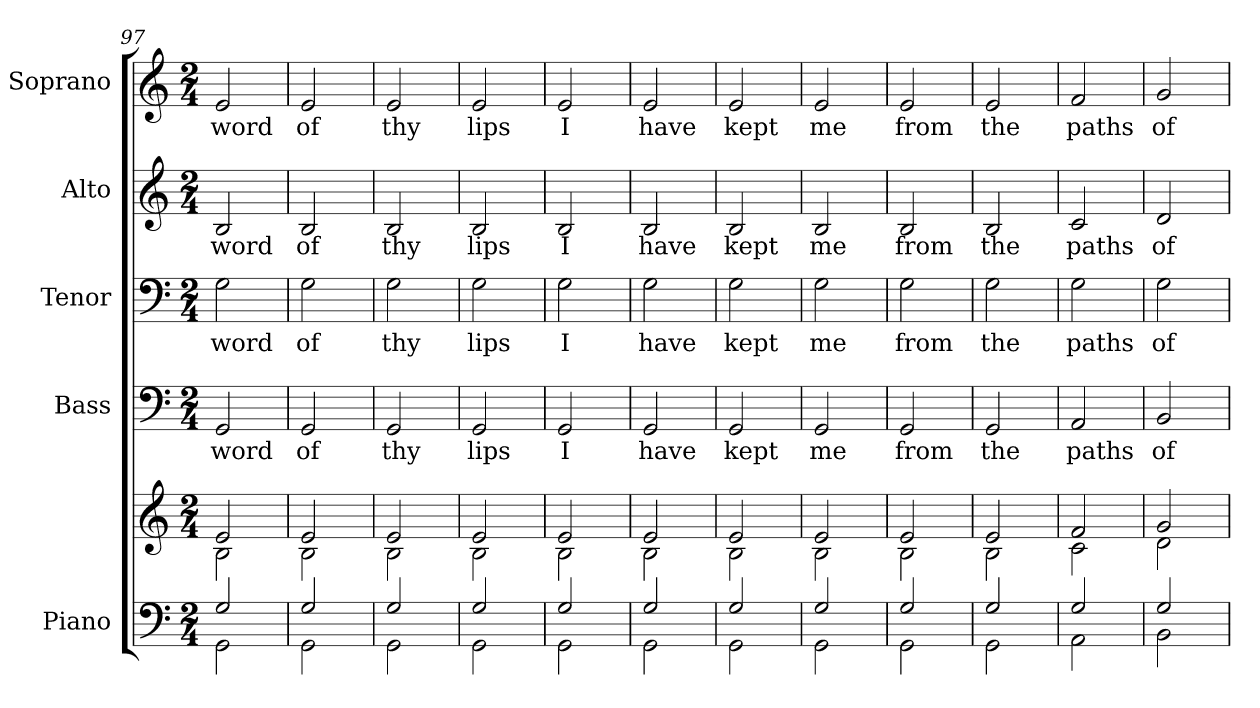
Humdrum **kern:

**kern	**kern	**kern	**text	**kern	**text	**kern	**text	**kern	**text
*part5	*part5	*part4	*part4	*part3	*part3	*part2	*part2	*part1	*part1
*staff6	*staff5	*staff4	*staff4	*staff3	*staff3	*staff2	*staff2	*staff1	*staff1
*I"Piano	*	*I"Bass	*	*I"Tenor	*	*I"Alto	*	*I"Soprano	*
*I'Pno.	*	*I'B.	*	*	*	*I'A.	*	*I'S.	*
!!LO:PB:g=z
*clefF4	*clefG2	*clefF4	*	*clefF4	*	*clefG2	*	*clefG2	*
*k[]	*k[]	*k[]	*	*k[]	*	*k[]	*	*k[]	*
*C:	*C:	*C:	*	*C:	*	*C:	*	*C:	*
*M2/4	*M2/4	*M2/4	*	*M2/4	*	*M2/4	*	*M2/4	*
=97	=97	=97	=97	=97	=97	=97	=97	=97	=97
*^	*^	*	*	*	*	*	*	*	*
!	!	!	!	!	!LO:LY:b:color=#000000	!	!	!	!	!	!
!	!	!	!	!	!	!	!LO:LY:b:color=#000000	!	!	!	!
!	!	!	!	!	!	!	!	!	!LO:LY:b:color=#000000	!	!
!	!	!	!	!	!	!	!	!	!	!	!LO:LY:b:color=#000000
2Gi/	2GGi\	2ei/	2Bi\	2GGi/	word	2Gi\	word	2Bi/	word	2ei/	word
=98	=98	=98	=98	=98	=98	=98	=98	=98	=98	=98	=98
!	!	!	!	!	!LO:LY:b:color=#000000	!	!	!	!	!	!
!	!	!	!	!	!	!	!LO:LY:b:color=#000000	!	!	!	!
!	!	!	!	!	!	!	!	!	!LO:LY:b:color=#000000	!	!
!	!	!	!	!	!	!	!	!	!	!	!LO:LY:b:color=#000000
2Gi/	2GGi\	2ei/	2Bi\	2GGi/	of	2Gi\	of	2Bi/	of	2ei/	of
=99	=99	=99	=99	=99	=99	=99	=99	=99	=99	=99	=99
!	!	!	!	!	!LO:LY:b:color=#000000	!	!	!	!	!	!
!	!	!	!	!	!	!	!LO:LY:b:color=#000000	!	!	!	!
!	!	!	!	!	!	!	!	!	!LO:LY:b:color=#000000	!	!
!	!	!	!	!	!	!	!	!	!	!	!LO:LY:b:color=#000000
2Gi/	2GGi\	2ei/	2Bi\	2GGi/	thy	2Gi\	thy	2Bi/	thy	2ei/	thy
=100	=100	=100	=100	=100	=100	=100	=100	=100	=100	=100	=100
!	!	!	!	!	!LO:LY:b:color=#000000	!	!	!	!	!	!
!	!	!	!	!	!	!	!LO:LY:b:color=#000000	!	!	!	!
!	!	!	!	!	!	!	!	!	!LO:LY:b:color=#000000	!	!
!	!	!	!	!	!	!	!	!	!	!	!LO:LY:b:color=#000000
2Gi/	2GGi\	2ei/	2Bi\	2GGi/	lips	2Gi\	lips	2Bi/	lips	2ei/	lips
=101	=101	=101	=101	=101	=101	=101	=101	=101	=101	=101	=101
!	!	!	!	!	!LO:LY:b:color=#000000	!	!	!	!	!	!
!	!	!	!	!	!	!	!LO:LY:b:color=#000000	!	!	!	!
!	!	!	!	!	!	!	!	!	!LO:LY:b:color=#000000	!	!
!	!	!	!	!	!	!	!	!	!	!	!LO:LY:b:color=#000000
2Gi/	2GGi\	2ei/	2Bi\	2GGi/	I	2Gi\	I	2Bi/	I	2ei/	I
=102	=102	=102	=102	=102	=102	=102	=102	=102	=102	=102	=102
!	!	!	!	!	!LO:LY:b:color=#000000	!	!	!	!	!	!
!	!	!	!	!	!	!	!LO:LY:b:color=#000000	!	!	!	!
!	!	!	!	!	!	!	!	!	!LO:LY:b:color=#000000	!	!
!	!	!	!	!	!	!	!	!	!	!	!LO:LY:b:color=#000000
2Gi/	2GGi\	2ei/	2Bi\	2GGi/	have	2Gi\	have	2Bi/	have	2ei/	have
=103	=103	=103	=103	=103	=103	=103	=103	=103	=103	=103	=103
!	!	!	!	!	!LO:LY:b:color=#000000	!	!	!	!	!	!
!	!	!	!	!	!	!	!LO:LY:b:color=#000000	!	!	!	!
!	!	!	!	!	!	!	!	!	!LO:LY:b:color=#000000	!	!
!	!	!	!	!	!	!	!	!	!	!	!LO:LY:b:color=#000000
2Gi/	2GGi\	2ei/	2Bi\	2GGi/	kept	2Gi\	kept	2Bi/	kept	2ei/	kept
=104	=104	=104	=104	=104	=104	=104	=104	=104	=104	=104	=104
!	!	!	!	!	!LO:LY:b:color=#000000	!	!	!	!	!	!
!	!	!	!	!	!	!	!LO:LY:b:color=#000000	!	!	!	!
!	!	!	!	!	!	!	!	!	!LO:LY:b:color=#000000	!	!
!	!	!	!	!	!	!	!	!	!	!	!LO:LY:b:color=#000000
2Gi/	2GGi\	2ei/	2Bi\	2GGi/	me	2Gi\	me	2Bi/	me	2ei/	me
=105	=105	=105	=105	=105	=105	=105	=105	=105	=105	=105	=105
!	!	!	!	!	!LO:LY:b:color=#000000	!	!	!	!	!	!
!	!	!	!	!	!	!	!LO:LY:b:color=#000000	!	!	!	!
!	!	!	!	!	!	!	!	!	!LO:LY:b:color=#000000	!	!
!	!	!	!	!	!	!	!	!	!	!	!LO:LY:b:color=#000000
2Gi/	2GGi\	2ei/	2Bi\	2GGi/	from	2Gi\	from	2Bi/	from	2ei/	from
!!LO:PB:g=z
=106	=106	=106	=106	=106	=106	=106	=106	=106	=106	=106	=106
!	!	!	!	!	!LO:LY:b:color=#000000	!	!	!	!	!	!
!	!	!	!	!	!	!	!LO:LY:b:color=#000000	!	!	!	!
!	!	!	!	!	!	!	!	!	!LO:LY:b:color=#000000	!	!
!	!	!	!	!	!	!	!	!	!	!	!LO:LY:b:color=#000000
2Gi/	2GGi\	2ei/	2Bi\	2GGi/	the	2Gi\	the	2Bi/	the	2ei/	the
=107	=107	=107	=107	=107	=107	=107	=107	=107	=107	=107	=107
!	!	!	!	!	!LO:LY:b:color=#000000	!	!	!	!	!	!
!	!	!	!	!	!	!	!LO:LY:b:color=#000000	!	!	!	!
!	!	!	!	!	!	!	!	!	!LO:LY:b:color=#000000	!	!
!	!	!	!	!	!	!	!	!	!	!	!LO:LY:b:color=#000000
2Gi/	2AAi\	2fi/	2ci\	2AAi/	paths	2Gi\	paths	2ci/	paths	2fi/	paths
=108	=108	=108	=108	=108	=108	=108	=108	=108	=108	=108	=108
!	!	!	!	!	!LO:LY:b:color=#000000	!	!	!	!	!	!
!	!	!	!	!	!	!	!LO:LY:b:color=#000000	!	!	!	!
!	!	!	!	!	!	!	!	!	!LO:LY:b:color=#000000	!	!
!	!	!	!	!	!	!	!	!	!	!	!LO:LY:b:color=#000000
2Gi/	2BBi\	2gi/	2di\	2BBi/	of	2Gi\	of	2di/	of	2gi/	of
*v	*v	*	*	*	*	*	*	*	*	*	*
*	*v	*v	*	*	*	*	*	*	*	*
=	=	=	=	=	=	=	=	=	=
*-	*-	*-	*-	*-	*-	*-	*-	*-	*-
